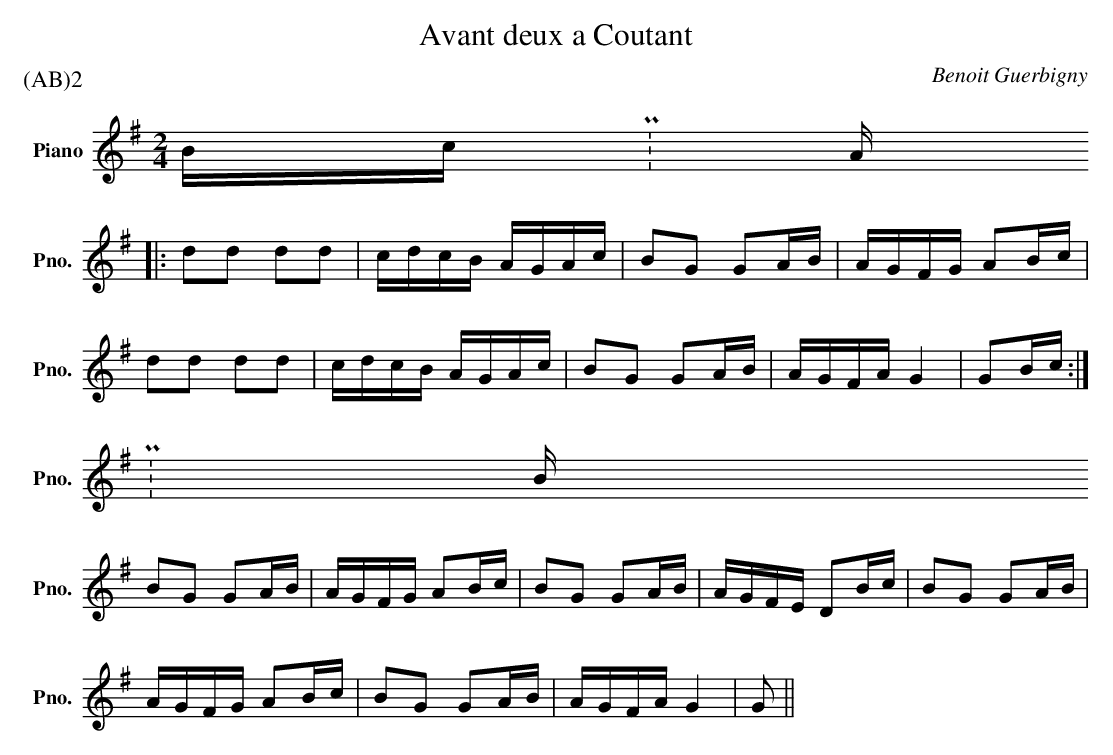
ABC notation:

X:1
T:Avant deux a Coutant
C:Benoit Guerbigny
P:(AB)2
L:1/16
M:2/4
K:G
V:1 treble nm="Piano" snm="Pno."
V:1
 Bc \
 P:A
 |: d2d2 d2d2 | cdcB AGAc | B2G2 G2AB | AGFG A2Bc |
 d2d2 d2d2 | cdcB AGAc | B2G2 G2AB | AGFA G4 | G2Bc :|
 P:B
 B2G2 G2AB | AGFG A2Bc | B2G2 G2AB | AGFE D2Bc | B2G2 G2AB |
 AGFG A2Bc |  B2G2 G2AB | AGFA G4 | G2 ||
